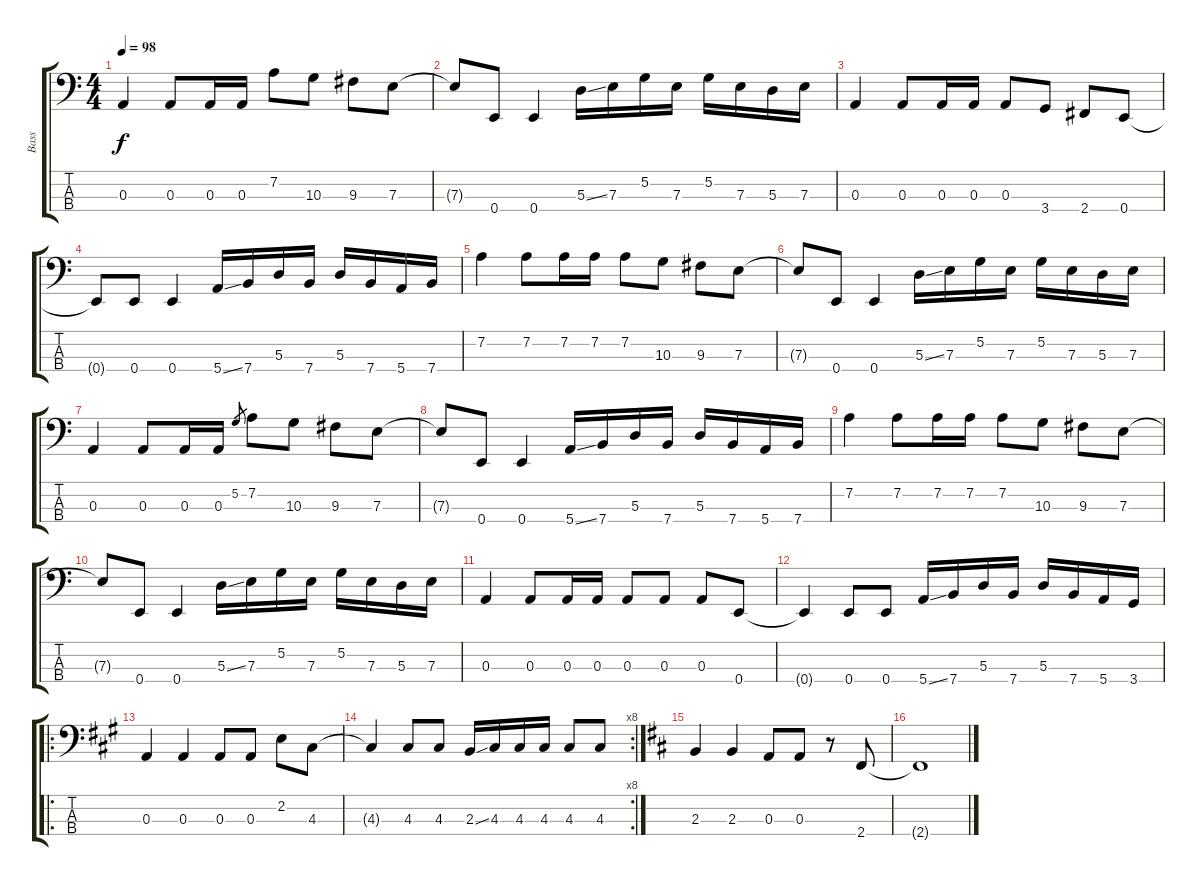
\track ("Bass" "Bass") {instrument electricbassfinger}
\staff {score tabs}
\tuning (G2 D2 A1 E1) {hide}
\ts (4 4)
\tempo 98
\clef f4
\ks aminor
0.3.4{dy f} 0.3.8 0.3.16 0.3.16 7.2.8 10.3.8 9.3.8 7.3.8 |
7.3{t}.8 0.4.8 0.4.4 5.3{ss}.16 7.3.16 5.2.16 7.3.16 5.2.16 7.3.16 5.3.16 7.3.16 |
0.3.4 0.3.8 0.3.16 0.3.16 0.3.8 3.4.8 2.4.8 0.4.8 |
0.4{t}.8 0.4.8 0.4.4 5.4{ss}.16 7.4.16 5.3.16 7.4.16 5.3.16 7.4.16 5.4.16 7.4.16 |
7.2.4 7.2.8 7.2.16 7.2.16 7.2.8 10.3.8 9.3.8 7.3.8 |
7.3{t}.8 0.4.8 0.4.4 5.3{ss}.16 7.3.16 5.2.16 7.3.16 5.2.16 7.3.16 5.3.16 7.3.16 |
0.3.4 0.3.8 0.3.16 0.3.16 5.2.8{gr} 7.2.8 10.3.8 9.3.8 7.3.8 |
7.3{t}.8 0.4.8 0.4.4 5.4{ss}.16 7.4.16 5.3.16 7.4.16 5.3.16 7.4.16 5.4.16 7.4.16 |
7.2.4 7.2.8 7.2.16 7.2.16 7.2.8 10.3.8 9.3.8 7.3.8 |
7.3{t}.8 0.4.8 0.4.4 5.3{ss}.16 7.3.16 5.2.16 7.3.16 5.2.16 7.3.16 5.3.16 7.3.16 |
0.3.4 0.3.8 0.3.16 0.3.16 0.3.8 0.3.8 0.3.8 0.4.8 |
0.4{t}.4 0.4.8 0.4.8 5.4{ss}.16 7.4.16 5.3.16 7.4.16 5.3.16 7.4.16 5.4.16 3.4.16 |
\ro
\ks f#minor
0.3.4 0.3.4 0.3.8 0.3.8 2.2.8 4.3.8 |
\rc 8
4.3{t}.4 4.3.8 4.3.8 2.3{ss}.16 4.3.16 4.3.16 4.3.16 4.3.8 4.3.8 |
\ks bminor
2.3.4 2.3.4 0.3.8 0.3.8 r.8 2.4.8 |
2.4{t}.1
